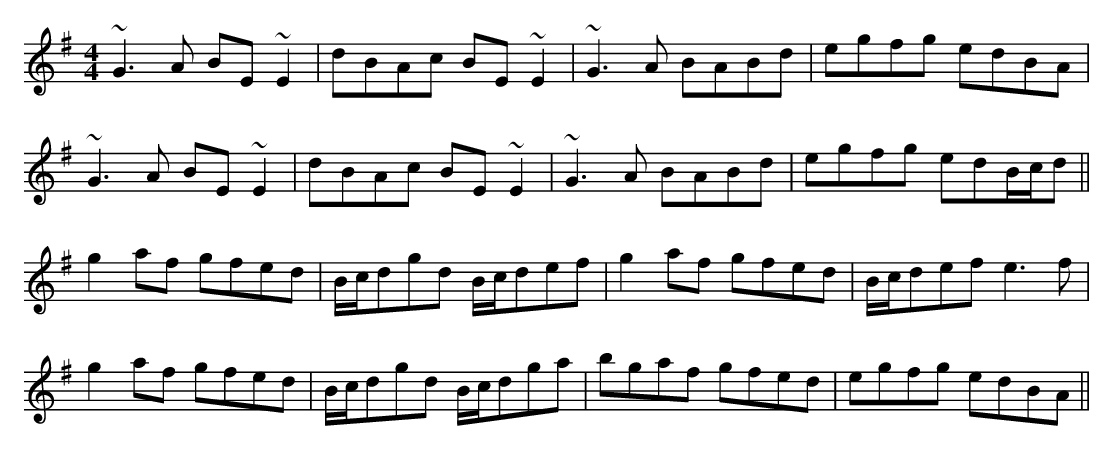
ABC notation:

X:1
M:4/4
K:G
~G3A BE~E2|dBAc BE~E2|~G3A BABd|egfg edBA|
~G3A BE~E2|dBAc BE~E2|~G3A BABd|egfg edB/c/d||
g2 af gfed|B/c/dgd B/c/def|g2 af gfed|B/c/defe3f|
g2 af gfed|B/c/dgd B/c/dga|bgaf gfed|egfg edBA||
